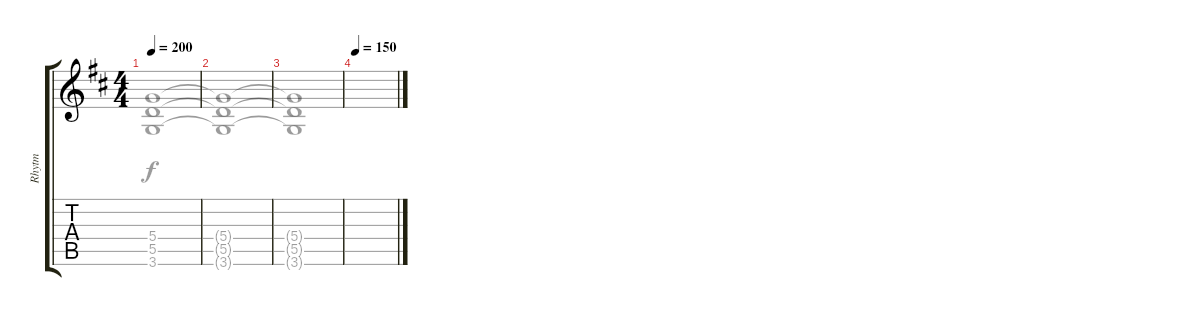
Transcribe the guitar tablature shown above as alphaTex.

\track ("Rhytm" "Rhytm") {instrument distortionguitar}
\staff {score tabs}
\tuning (E4 B3 G3 D3 A2 E2) {hide}
\voice
\ts (4 4)
\tempo 200
\clef g2
\ks d
|
|
|
\tempo 150
|
|
|
|
\voice
\clef g2
\ks d
(5.4{t} 5.5{t} 3.6{t}).1{dy f} |
(5.4{t} 5.5{t} 3.6{t}).1 |
(5.4{t} 5.5{t} 3.6{t}).1 |
|
|
|
|
